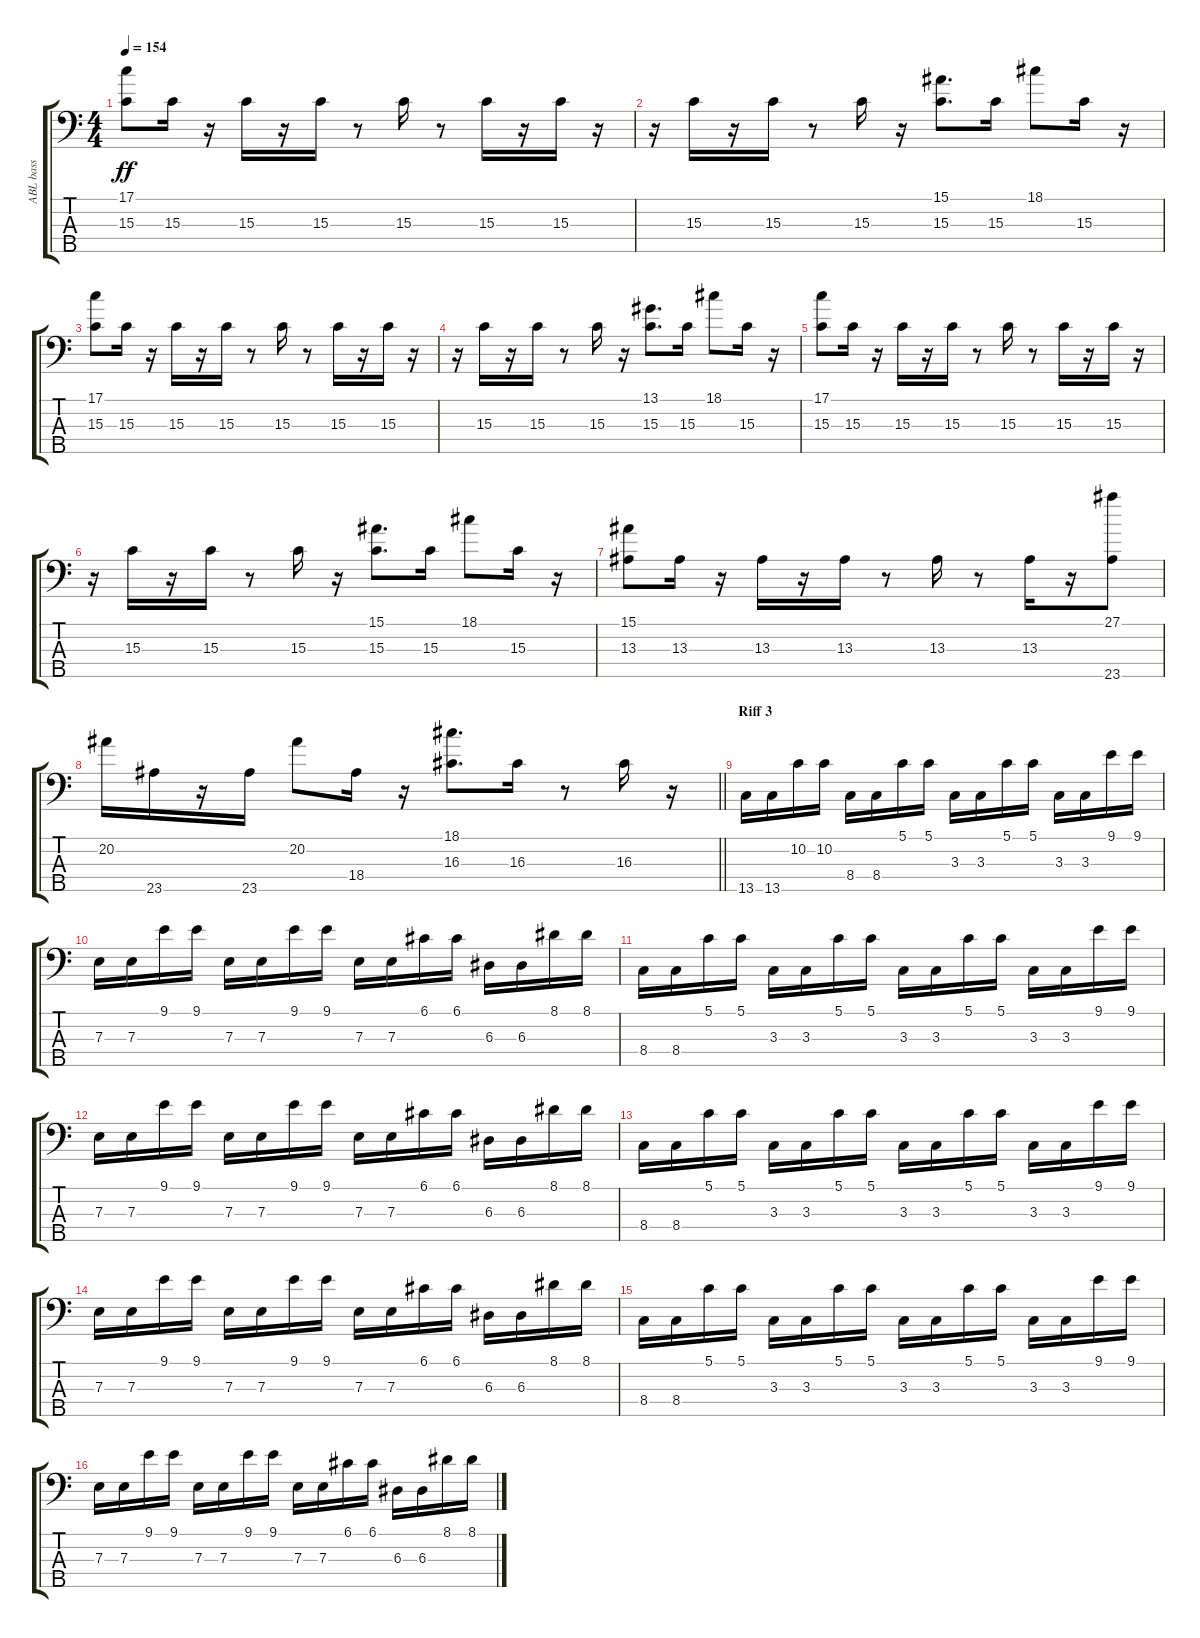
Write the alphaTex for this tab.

\track ("ABL bass" "ABL bass") {instrument electricbassfinger}
\staff {score tabs}
\tuning (G2 D2 A1 E1 B0) {hide}
\ts (4 4)
\tempo 154
\clef f4
\ks c
(17.1 15.3).8{dy ff} 15.3.16 r.16 15.3.16 r.16 15.3.16 r.8 15.3.16 r.8 15.3.16 r.16 15.3.16 r.16 |
r.16 15.3.16 r.16 15.3.16 r.8 15.3.16 r.16 (15.1 15.3).8{d} 15.3.16 18.1.8 15.3.16 r.16 |
(17.1 15.3).8 15.3.16 r.16 15.3.16 r.16 15.3.16 r.8 15.3.16 r.8 15.3.16 r.16 15.3.16 r.16 |
r.16 15.3.16 r.16 15.3.16 r.8 15.3.16 r.16 (13.1 15.3).8{d} 15.3.16 18.1.8 15.3.16 r.16 |
(17.1 15.3).8 15.3.16 r.16 15.3.16 r.16 15.3.16 r.8 15.3.16 r.8 15.3.16 r.16 15.3.16 r.16 |
r.16 15.3.16 r.16 15.3.16 r.8 15.3.16 r.16 (15.1 15.3).8{d} 15.3.16 18.1.8 15.3.16 r.16 |
(15.1 13.3).8 13.3.16 r.16 13.3.16 r.16 13.3.16 r.8 13.3.16 r.8 13.3.16 r.16 (27.1 23.5).8 |
\barLineRight lightlight
20.2.16 23.5.16 r.16 23.5.16 20.2.8 18.4.16 r.16 (18.1 16.3).8{d} 16.3.16 r.8 16.3.16 r.16 |
\section ("" "Riff 3")
13.5.16 13.5.16 10.2.16 10.2.16 8.4.16 8.4.16 5.1.16 5.1.16 3.3.16 3.3.16 5.1.16 5.1.16 3.3.16 3.3.16 9.1.16 9.1.16 |
7.3.16 7.3.16 9.1.16 9.1.16 7.3.16 7.3.16 9.1.16 9.1.16 7.3.16 7.3.16 6.1.16 6.1.16 6.3.16 6.3.16 8.1.16 8.1.16 |
8.4.16 8.4.16 5.1.16 5.1.16 3.3.16 3.3.16 5.1.16 5.1.16 3.3.16 3.3.16 5.1.16 5.1.16 3.3.16 3.3.16 9.1.16 9.1.16 |
7.3.16 7.3.16 9.1.16 9.1.16 7.3.16 7.3.16 9.1.16 9.1.16 7.3.16 7.3.16 6.1.16 6.1.16 6.3.16 6.3.16 8.1.16 8.1.16 |
8.4.16 8.4.16 5.1.16 5.1.16 3.3.16 3.3.16 5.1.16 5.1.16 3.3.16 3.3.16 5.1.16 5.1.16 3.3.16 3.3.16 9.1.16 9.1.16 |
7.3.16 7.3.16 9.1.16 9.1.16 7.3.16 7.3.16 9.1.16 9.1.16 7.3.16 7.3.16 6.1.16 6.1.16 6.3.16 6.3.16 8.1.16 8.1.16 |
8.4.16 8.4.16 5.1.16 5.1.16 3.3.16 3.3.16 5.1.16 5.1.16 3.3.16 3.3.16 5.1.16 5.1.16 3.3.16 3.3.16 9.1.16 9.1.16 |
7.3.16 7.3.16 9.1.16 9.1.16 7.3.16 7.3.16 9.1.16 9.1.16 7.3.16 7.3.16 6.1.16 6.1.16 6.3.16 6.3.16 8.1.16 8.1.16
